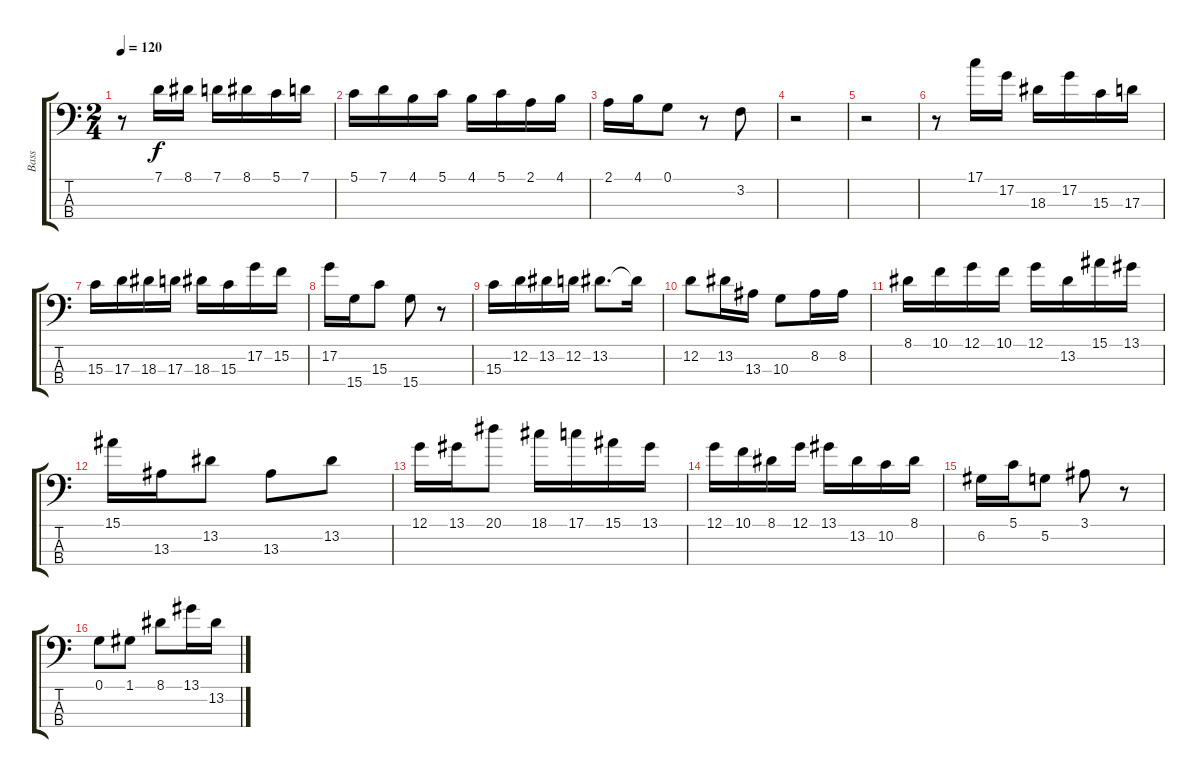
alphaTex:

\track ("Bass" "Bass") {instrument electricbassfinger}
\staff {score tabs}
\tuning (G2 D2 A1 E1) {hide}
\ts (2 4)
\tempo 120
\clef f4
\ks c
r.8{dy f} 7.1.16 8.1.16 7.1.16 8.1.16 5.1.16 7.1.16 |
5.1.16 7.1.16 4.1.16 5.1.16 4.1.16 5.1.16 2.1.16 4.1.16 |
2.1.16 4.1.16 0.1.8 r.8 3.2.8 |
r.2 |
r.2 |
r.8 17.1.16 17.2.16 18.3.16 17.2.16 15.3.16 17.3.16 |
15.3.16 17.3.16 18.3.16 17.3.16 18.3.16 15.3.16 17.2.16 15.2.16 |
17.2.16 15.4.16 15.3.8 15.4.8 r.8 |
15.3.16 12.2.16 13.2.16 12.2.16 13.2.8{d} 13.2{t}.16 |
12.2.8 13.2.16 13.3.16 10.3.8 8.2.16 8.2.16 |
8.1.16 10.1.16 12.1.16 10.1.16 12.1.16 13.2.16 15.1.16 13.1.16 |
15.1.16 13.3.16 13.2.8 13.3.8 13.2.8 |
12.1.16 13.1.16 20.1.8 18.1.16 17.1.16 15.1.16 13.1.16 |
12.1.16 10.1.16 8.1.16 12.1.16 13.1.16 13.2.16 10.2.16 8.1.16 |
6.2.16 5.1.16 5.2.8 3.1.8 r.8 |
0.1.8 1.1.8 8.1.8 13.1.16 13.2.16
